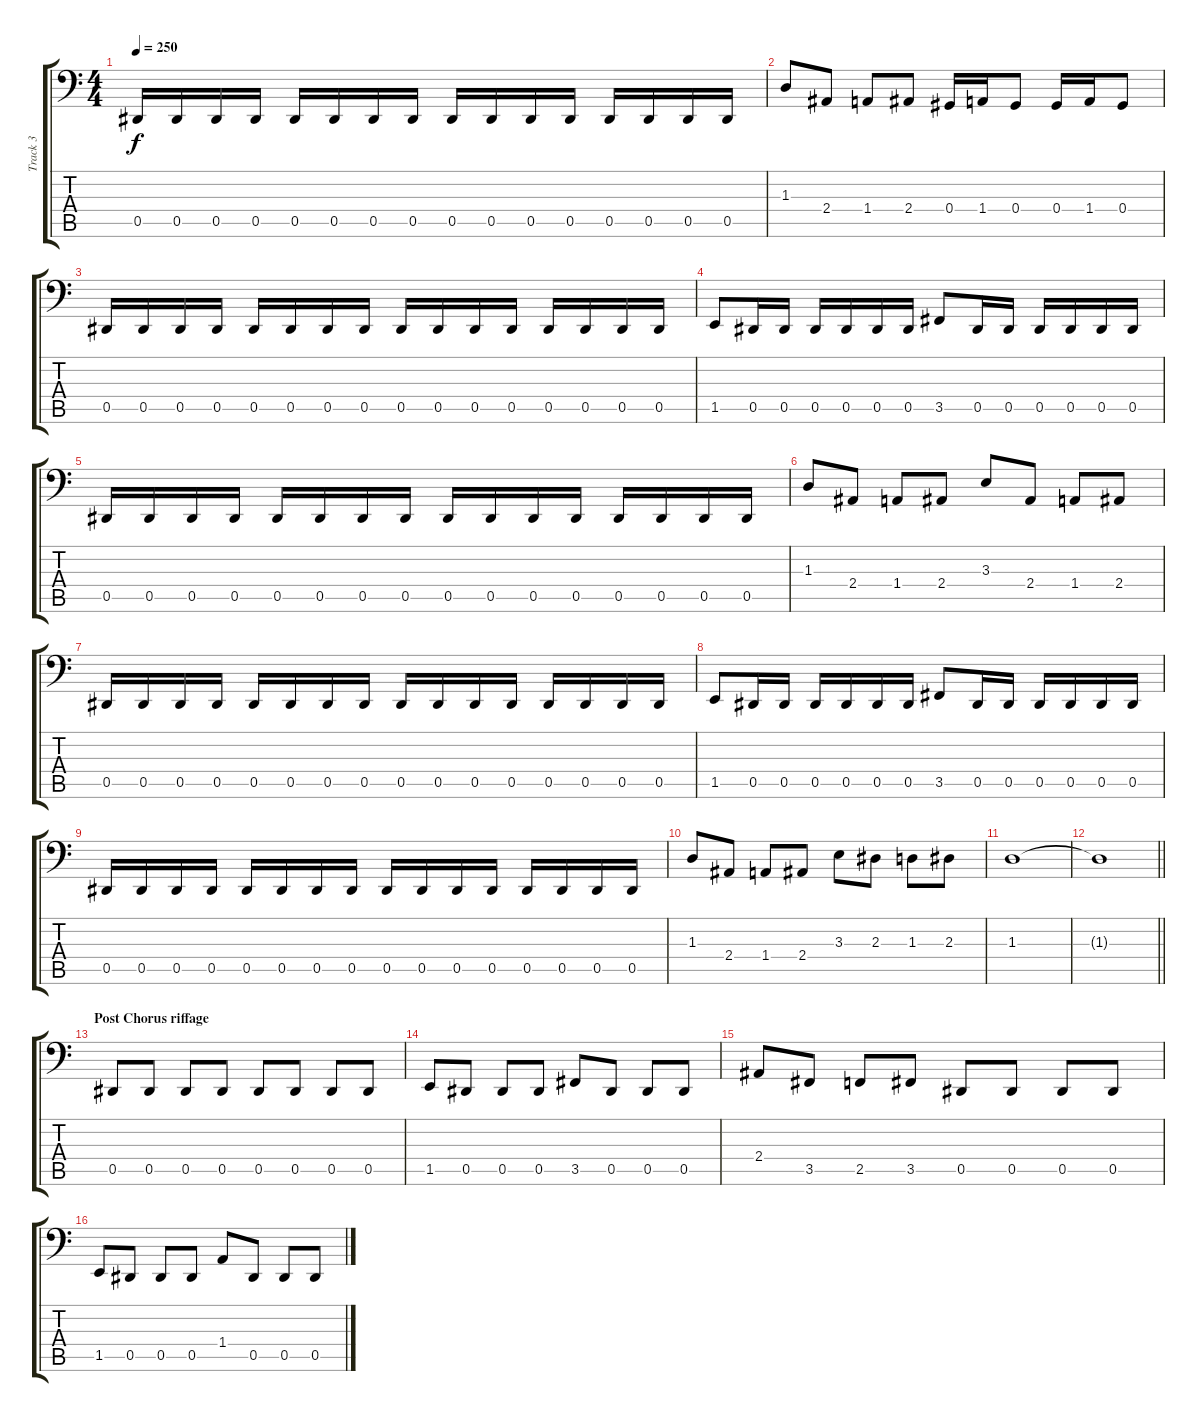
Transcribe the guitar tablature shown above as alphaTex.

\track ("Track 3" "Track 3") {instrument electricbassfinger}
\staff {score tabs}
\tuning (B2 Gb2 Db2 Ab1 Eb1 Bb0) {hide}
\ts (4 4)
\tempo 250
\clef f4
\ks c
0.5.16{dy f} 0.5.16 0.5.16 0.5.16 0.5.16 0.5.16 0.5.16 0.5.16 0.5.16 0.5.16 0.5.16 0.5.16 0.5.16 0.5.16 0.5.16 0.5.16 |
1.3.8 2.4.8 1.4.8 2.4.8 0.4.16 1.4.16 0.4.8 0.4.16 1.4.16 0.4.8 |
0.5.16 0.5.16 0.5.16 0.5.16 0.5.16 0.5.16 0.5.16 0.5.16 0.5.16 0.5.16 0.5.16 0.5.16 0.5.16 0.5.16 0.5.16 0.5.16 |
1.5.8 0.5.16 0.5.16 0.5.16 0.5.16 0.5.16 0.5.16 3.5.8 0.5.16 0.5.16 0.5.16 0.5.16 0.5.16 0.5.16 |
0.5.16 0.5.16 0.5.16 0.5.16 0.5.16 0.5.16 0.5.16 0.5.16 0.5.16 0.5.16 0.5.16 0.5.16 0.5.16 0.5.16 0.5.16 0.5.16 |
1.3.8 2.4.8 1.4.8 2.4.8 3.3.8 2.4.8 1.4.8 2.4.8 |
0.5.16 0.5.16 0.5.16 0.5.16 0.5.16 0.5.16 0.5.16 0.5.16 0.5.16 0.5.16 0.5.16 0.5.16 0.5.16 0.5.16 0.5.16 0.5.16 |
1.5.8 0.5.16 0.5.16 0.5.16 0.5.16 0.5.16 0.5.16 3.5.8 0.5.16 0.5.16 0.5.16 0.5.16 0.5.16 0.5.16 |
0.5.16 0.5.16 0.5.16 0.5.16 0.5.16 0.5.16 0.5.16 0.5.16 0.5.16 0.5.16 0.5.16 0.5.16 0.5.16 0.5.16 0.5.16 0.5.16 |
1.3.8 2.4.8 1.4.8 2.4.8 3.3.8 2.3.8 1.3.8 2.3.8 |
1.3.1 |
\barLineRight lightlight
1.3{t}.1 |
\section ("" "Post Chorus riffage")
0.5.8 0.5.8 0.5.8 0.5.8 0.5.8 0.5.8 0.5.8 0.5.8 |
1.5.8 0.5.8 0.5.8 0.5.8 3.5.8 0.5.8 0.5.8 0.5.8 |
2.4.8 3.5.8 2.5.8 3.5.8 0.5.8 0.5.8 0.5.8 0.5.8 |
1.5.8 0.5.8 0.5.8 0.5.8 1.4.8 0.5.8 0.5.8 0.5.8
